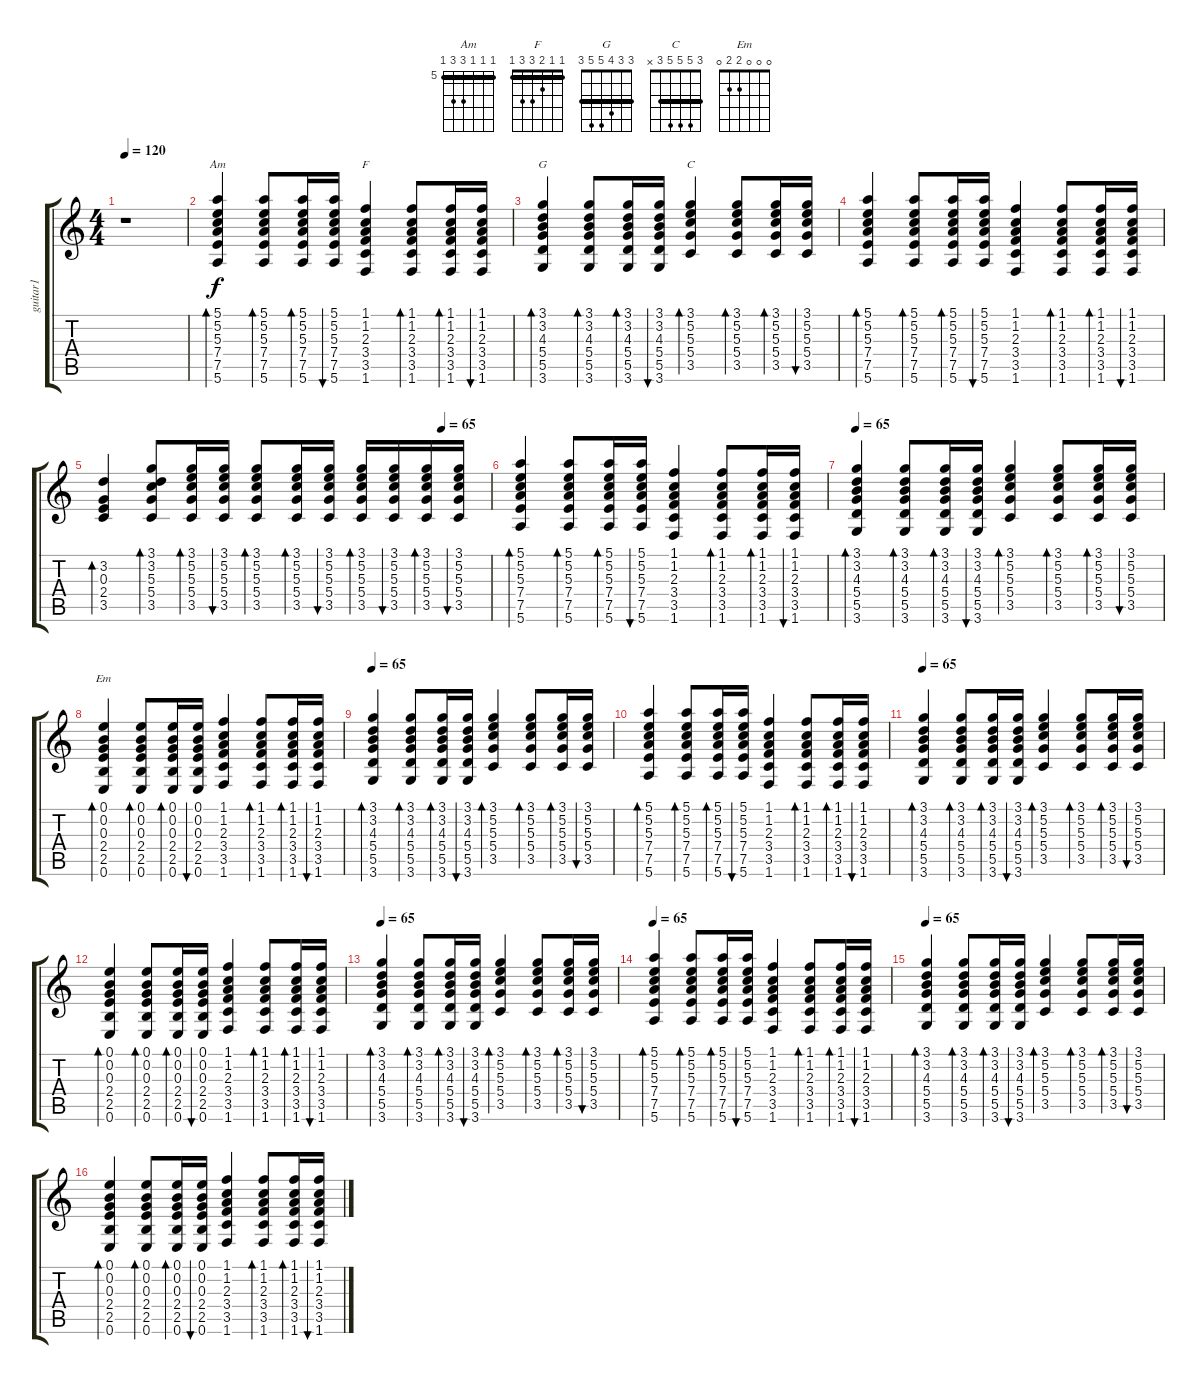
\track ("guitar1" "guitar1") {instrument acousticguitarsteel}
\staff {score tabs}
\tuning (E4 B3 G3 D3 A2 E2) {hide}
\chord ("Am" 5 5 5 7 7 5) {firstfret 5 barre 5}
\chord ("F" 1 1 2 3 3 1) {barre 1}
\chord ("G" 3 3 4 5 5 3) {barre 3}
\chord ("C" 3 5 5 5 3 x) {barre 3}
\chord ("Em" 0 0 0 2 2 0)
\ts (4 4)
\tempo 120
\tempo 65
\tempo 120
\clef g2
\ks c
r.1{dy f instrument acousticguitarsteel} |
(5.1 5.2 5.3 7.4 7.5 5.6).4{bd 60 ch "Am"} (5.1 5.2 5.3 7.4 7.5 5.6).8{bd 60} (5.1 5.2 5.3 7.4 7.5 5.6).16{bd 60} (5.1 5.2 5.3 7.4 7.5 5.6).16{bu 60} (1.1 1.2 2.3 3.4 3.5 1.6).4{ch "F"} (1.1 1.2 2.3 3.4 3.5 1.6).8{bd 60} (1.1 1.2 2.3 3.4 3.5 1.6).16{bd 60} (1.1 1.2 2.3 3.4 3.5 1.6).16{bu 60} |
(3.1 3.2 4.3 5.4 5.5 3.6).4{bd 60 ch "G"} (3.1 3.2 4.3 5.4 5.5 3.6).8{bd 60} (3.1 3.2 4.3 5.4 5.5 3.6).16{bd 60} (3.1 3.2 4.3 5.4 5.5 3.6).16{bu 60} (3.1 5.2 5.3 5.4 3.5).4{bd 60 ch "C"} (3.1 5.2 5.3 5.4 3.5).8{bd 60} (3.1 5.2 5.3 5.4 3.5).16{bd 60} (3.1 5.2 5.3 5.4 3.5).16{bu 60} |
(5.1 5.2 5.3 7.4 7.5 5.6).4{bd 60} (5.1 5.2 5.3 7.4 7.5 5.6).8{bd 60} (5.1 5.2 5.3 7.4 7.5 5.6).16{bd 60} (5.1 5.2 5.3 7.4 7.5 5.6).16{bu 60} (1.1 1.2 2.3 3.4 3.5 1.6).4 (1.1 1.2 2.3 3.4 3.5 1.6).8{bd 60} (1.1 1.2 2.3 3.4 3.5 1.6).16{bd 60} (1.1 1.2 2.3 3.4 3.5 1.6).16{bu 60} |
\tempo (65 0.875)
(3.2 0.3 2.4 3.5).4{bd 30} (3.1 3.2 5.3 5.4 3.5).8{bd 30} (3.1 5.2 5.3 5.4 3.5).16{bd 30} (3.1 5.2 5.3 5.4 3.5).16{bu 30} (3.1 5.2 5.3 5.4 3.5).8{bd 30} (3.1 5.2 5.3 5.4 3.5).16{bd 30} (3.1 5.2 5.3 5.4 3.5).16{bu 30} (3.1 5.2 5.3 5.4 3.5).16{bd 30} (3.1 5.2 5.3 5.4 3.5).16{bu 30} (3.1 5.2 5.3 5.4 3.5).16{bd 30} (3.1 5.2 5.3 5.4 3.5).16{bu 30} |
(5.1 5.2 5.3 7.4 7.5 5.6).4{bd 60} (5.1 5.2 5.3 7.4 7.5 5.6).8{bd 60} (5.1 5.2 5.3 7.4 7.5 5.6).16{bd 60} (5.1 5.2 5.3 7.4 7.5 5.6).16{bu 60} (1.1 1.2 2.3 3.4 3.5 1.6).4 (1.1 1.2 2.3 3.4 3.5 1.6).8{bd 60} (1.1 1.2 2.3 3.4 3.5 1.6).16{bd 60} (1.1 1.2 2.3 3.4 3.5 1.6).16{bu 60} |
\tempo 65
(3.1 3.2 4.3 5.4 5.5 3.6).4{bd 60} (3.1 3.2 4.3 5.4 5.5 3.6).8{bd 60} (3.1 3.2 4.3 5.4 5.5 3.6).16{bd 60} (3.1 3.2 4.3 5.4 5.5 3.6).16{bu 60} (3.1 5.2 5.3 5.4 3.5).4{bd 60} (3.1 5.2 5.3 5.4 3.5).8{bd 60} (3.1 5.2 5.3 5.4 3.5).16{bd 60} (3.1 5.2 5.3 5.4 3.5).16{bu 60} |
(0.1 0.2 0.3 2.4 2.5 0.6).4{bd 60 ch "Em"} (0.1 0.2 0.3 2.4 2.5 0.6).8{bd 60} (0.1 0.2 0.3 2.4 2.5 0.6).16{bd 60} (0.1 0.2 0.3 2.4 2.5 0.6).16{bu 60} (1.1 1.2 2.3 3.4 3.5 1.6).4 (1.1 1.2 2.3 3.4 3.5 1.6).8{bd 60} (1.1 1.2 2.3 3.4 3.5 1.6).16{bd 60} (1.1 1.2 2.3 3.4 3.5 1.6).16{bu 60} |
\tempo 65
(3.1 3.2 4.3 5.4 5.5 3.6).4{bd 60} (3.1 3.2 4.3 5.4 5.5 3.6).8{bd 60} (3.1 3.2 4.3 5.4 5.5 3.6).16{bd 60} (3.1 3.2 4.3 5.4 5.5 3.6).16{bu 60} (3.1 5.2 5.3 5.4 3.5).4{bd 60} (3.1 5.2 5.3 5.4 3.5).8{bd 60} (3.1 5.2 5.3 5.4 3.5).16{bd 60} (3.1 5.2 5.3 5.4 3.5).16{bu 60} |
(5.1 5.2 5.3 7.4 7.5 5.6).4{bd 60} (5.1 5.2 5.3 7.4 7.5 5.6).8{bd 60} (5.1 5.2 5.3 7.4 7.5 5.6).16{bd 60} (5.1 5.2 5.3 7.4 7.5 5.6).16{bu 60} (1.1 1.2 2.3 3.4 3.5 1.6).4 (1.1 1.2 2.3 3.4 3.5 1.6).8{bd 60} (1.1 1.2 2.3 3.4 3.5 1.6).16{bd 60} (1.1 1.2 2.3 3.4 3.5 1.6).16{bu 60} |
\tempo 65
(3.1 3.2 4.3 5.4 5.5 3.6).4{bd 60} (3.1 3.2 4.3 5.4 5.5 3.6).8{bd 60} (3.1 3.2 4.3 5.4 5.5 3.6).16{bd 60} (3.1 3.2 4.3 5.4 5.5 3.6).16{bu 60} (3.1 5.2 5.3 5.4 3.5).4{bd 60} (3.1 5.2 5.3 5.4 3.5).8{bd 60} (3.1 5.2 5.3 5.4 3.5).16{bd 60} (3.1 5.2 5.3 5.4 3.5).16{bu 60} |
(0.1 0.2 0.3 2.4 2.5 0.6).4{bd 60} (0.1 0.2 0.3 2.4 2.5 0.6).8{bd 60} (0.1 0.2 0.3 2.4 2.5 0.6).16{bd 60} (0.1 0.2 0.3 2.4 2.5 0.6).16{bu 60} (1.1 1.2 2.3 3.4 3.5 1.6).4 (1.1 1.2 2.3 3.4 3.5 1.6).8{bd 60} (1.1 1.2 2.3 3.4 3.5 1.6).16{bd 60} (1.1 1.2 2.3 3.4 3.5 1.6).16{bu 60} |
\tempo 65
(3.1 3.2 4.3 5.4 5.5 3.6).4{bd 60} (3.1 3.2 4.3 5.4 5.5 3.6).8{bd 60} (3.1 3.2 4.3 5.4 5.5 3.6).16{bd 60} (3.1 3.2 4.3 5.4 5.5 3.6).16{bu 60} (3.1 5.2 5.3 5.4 3.5).4{bd 60} (3.1 5.2 5.3 5.4 3.5).8{bd 60} (3.1 5.2 5.3 5.4 3.5).16{bd 60} (3.1 5.2 5.3 5.4 3.5).16{bu 60} |
\tempo 65
(5.1 5.2 5.3 7.4 7.5 5.6).4{bd 60} (5.1 5.2 5.3 7.4 7.5 5.6).8{bd 60} (5.1 5.2 5.3 7.4 7.5 5.6).16{bd 60} (5.1 5.2 5.3 7.4 7.5 5.6).16{bu 60} (1.1 1.2 2.3 3.4 3.5 1.6).4 (1.1 1.2 2.3 3.4 3.5 1.6).8{bd 60} (1.1 1.2 2.3 3.4 3.5 1.6).16{bd 60} (1.1 1.2 2.3 3.4 3.5 1.6).16{bu 60} |
\tempo 65
(3.1 3.2 4.3 5.4 5.5 3.6).4{bd 60} (3.1 3.2 4.3 5.4 5.5 3.6).8{bd 60} (3.1 3.2 4.3 5.4 5.5 3.6).16{bd 60} (3.1 3.2 4.3 5.4 5.5 3.6).16{bu 60} (3.1 5.2 5.3 5.4 3.5).4{bd 60} (3.1 5.2 5.3 5.4 3.5).8{bd 60} (3.1 5.2 5.3 5.4 3.5).16{bd 60} (3.1 5.2 5.3 5.4 3.5).16{bu 60} |
(0.1 0.2 0.3 2.4 2.5 0.6).4{bd 60} (0.1 0.2 0.3 2.4 2.5 0.6).8{bd 60} (0.1 0.2 0.3 2.4 2.5 0.6).16{bd 60} (0.1 0.2 0.3 2.4 2.5 0.6).16{bu 60} (1.1 1.2 2.3 3.4 3.5 1.6).4 (1.1 1.2 2.3 3.4 3.5 1.6).8{bd 60} (1.1 1.2 2.3 3.4 3.5 1.6).16{bd 60} (1.1 1.2 2.3 3.4 3.5 1.6).16{bu 60}
